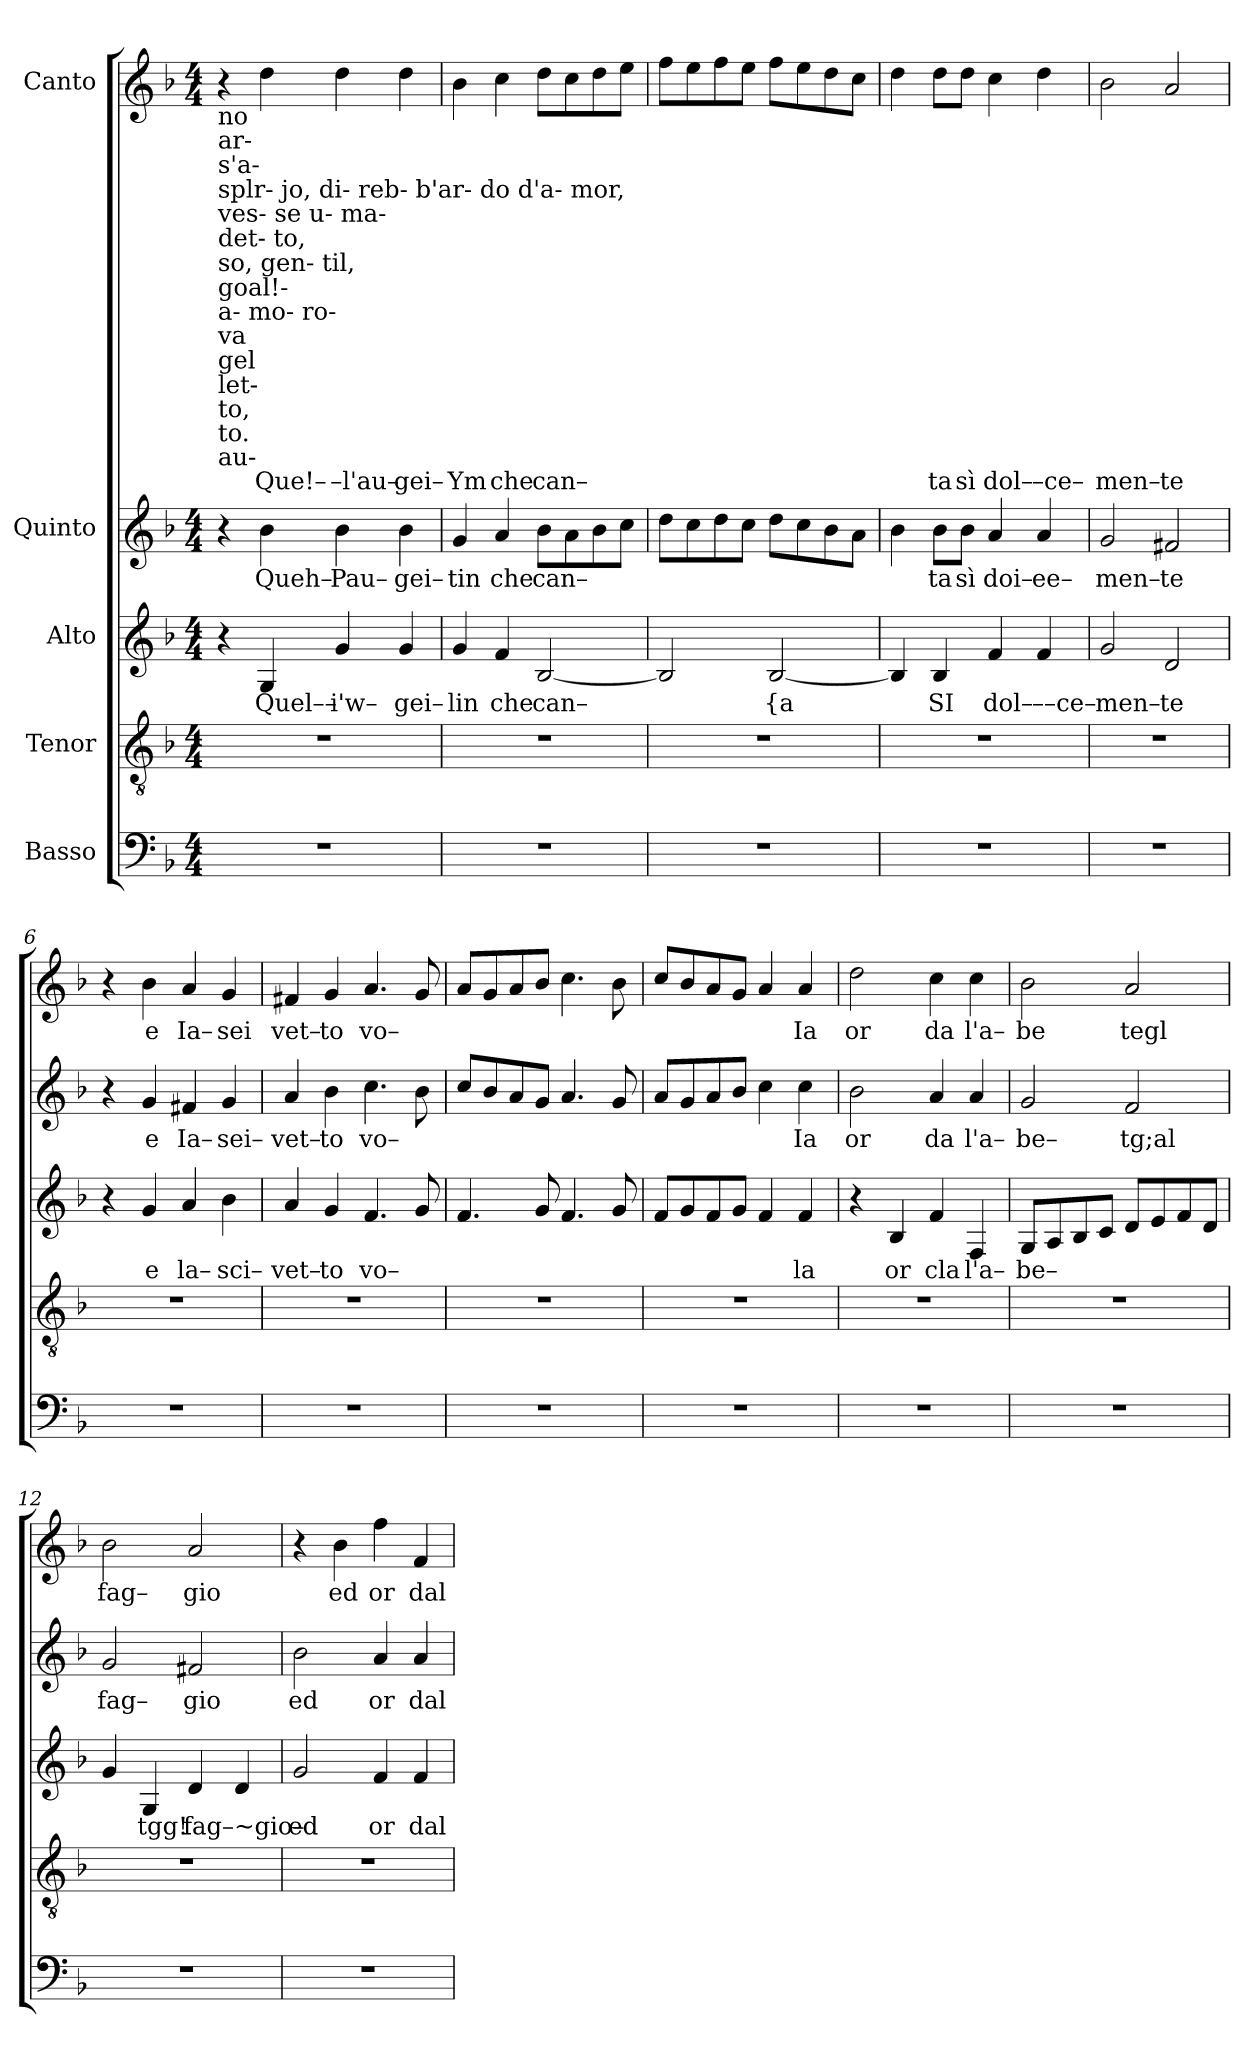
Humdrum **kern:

**kern	**kern	**kern	**text	**kern	**text	**kern	**text
*part5	*part4	*part3	*part3	*part2	*part2	*part1	*part1
*staff5	*staff4	*staff3	*staff3	*staff2	*staff2	*staff1	*staff1
*I"Basso	*I"Tenor	*I"Alto	*	*I"Quinto	*	*I"Canto	*
*clefF4	*clefGv2	*clefG2	*	*clefG2	*	*clefG2	*
*k[b-]	*k[b-]	*k[b-]	*	*k[b-]	*	*k[b-]	*
*F:	*F:	*F:	*	*F:	*	*F:	*
*M4/4	*M4/4	*M4/4	*	*M4/4	*	*M4/4	*
*MM120	*MM120	*MM120	*	*MM120	*	*MM120	*
=1	=1	=1	=1	=1	=1	=1	=1
!	!	!	!	!	!	!LO:TX:b:t=no	!
!	!	!	!	!	!	!LO:TX:b:t=ar-	!
!	!	!	!	!	!	!LO:TX:b:t=s'a-	!
!	!	!	!	!	!	!LO:TX:b:t=splr- jo, di- reb- b'ar- do d'a- mor,	!
!	!	!	!	!	!	!LO:TX:b:t=ves- se u- ma-	!
!	!	!	!	!	!	!LO:TX:b:t=det- to,	!
!	!	!	!	!	!	!LO:TX:b:t=so, gen- til,	!
!	!	!	!	!	!	!LO:TX:b:t=goal!-	!
!	!	!	!	!	!	!LO:TX:b:t=a- mo- ro-	!
!	!	!	!	!	!	!LO:TX:b:t=va	!
!	!	!	!	!	!	!LO:TX:b:t=gel	!
!	!	!	!	!	!	!LO:TX:b:t=let-	!
!	!	!	!	!	!	!LO:TX:b:t=to,	!
!	!	!	!	!	!	!LO:TX:b:t=to.	!
!	!	!	!	!	!	!LO:TX:b:t=au-	!
1r	1r	4r	.	4r	.	4r	.
!	!	!	!LO:LY:b	!	!LO:LY:b	!	!LO:LY:b
.	.	4G/	Quel––	4b-\	Queh–	4dd\	Que!–
!	!	!	!LO:LY:b	!	!LO:LY:b	!	!LO:LY:b
.	.	4g/	i'w–	4b-\	Pau–	4dd\	–l'au–
!	!	!	!LO:LY:b	!	!LO:LY:b	!	!LO:LY:b
.	.	4g/	gei–	4b-\	gei–	4dd\	gei–
=2	=2	=2	=2	=2	=2	=2	=2
!	!	!	!LO:LY:b	!	!LO:LY:b	!	!LO:LY:b
1r	1r	4g/	lin	4g/	tin	4b-\	Ym
!	!	!	!LO:LY:b	!	!LO:LY:b	!	!LO:LY:b
.	.	4f/	che	4a/	che	4cc\	che
!	!	!	!LO:LY:b	!	!LO:LY:b	!	!LO:LY:b
.	.	[2B-/	can–	8b-\L	can–	8dd\L	can–
.	.	.	.	8a\	.	8cc\	.
.	.	.	.	8b-\	.	8dd\	.
.	.	.	.	8cc\J	.	8ee\J	.
=3	=3	=3	=3	=3	=3	=3	=3
1r	1r	2B-/]	.	8dd\L	.	8ff\L	.
.	.	.	.	8cc\	.	8ee\	.
.	.	.	.	8dd\	.	8ff\	.
.	.	.	.	8cc\J	.	8ee\J	.
!	!	!	!LO:LY:b	!	!	!	!
.	.	[2B-/	{a	8dd\L	.	8ff\L	.
.	.	.	.	8cc\	.	8ee\	.
.	.	.	.	8b-\	.	8dd\	.
.	.	.	.	8a\J	.	8cc\J	.
=4	=4	=4	=4	=4	=4	=4	=4
1r	1r	4B-/]	.	4b-\	.	4dd\	.
!	!	!	!LO:LY:b	!	!LO:LY:b	!	!LO:LY:b
.	.	4B-/	SI	8b-\L	ta	8dd\L	ta
!	!	!	!	!	!LO:LY:b	!	!LO:LY:b
.	.	.	.	8b-\J	sì	8dd\J	sì
!	!	!	!LO:LY:b	!	!LO:LY:b	!	!LO:LY:b
.	.	4f/	dol–	4a/	doi–	4cc\	dol–
!	!	!	!LO:LY:b	!	!LO:LY:b	!	!LO:LY:b
.	.	4f/	––ce–	4a/	ee–	4dd\	–ce–
=5	=5	=5	=5	=5	=5	=5	=5
!	!	!	!LO:LY:b	!	!LO:LY:b	!	!LO:LY:b
1r	1r	2g/	men–	2g/	men–	2b-\	men–
!	!	!	!LO:LY:b	!	!LO:LY:b	!	!LO:LY:b
.	.	2d/	te	2f#X/	te	2a/	te
=6	=6	=6	=6	=6	=6	=6	=6
1r	1r	4r	.	4r	.	4r	.
!	!	!	!LO:LY:b	!	!LO:LY:b	!	!LO:LY:b
.	.	4g/	e	4g/	e	4b-\	e
!	!	!	!LO:LY:b	!	!LO:LY:b	!	!LO:LY:b
.	.	4a/	la–	4f#X/	Ia–	4a/	Ia–
!	!	!	!LO:LY:b	!	!LO:LY:b	!	!LO:LY:b
.	.	4b-\	sci–	4g/	sei–	4g/	sei
=7	=7	=7	=7	=7	=7	=7	=7
!	!	!	!LO:LY:b	!	!LO:LY:b	!	!LO:LY:b
1r	1r	4a/	vet–	4a/	vet–	4f#X/	vet–
!	!	!	!LO:LY:b	!	!LO:LY:b	!	!LO:LY:b
.	.	4g/	to	4b-\	to	4g/	to
!	!	!	!LO:LY:b	!	!LO:LY:b	!	!LO:LY:b
.	.	4.f/	vo–	4.cc\	vo–	4.a/	vo–
.	.	8g/	.	8b-\	.	8g/	.
=8	=8	=8	=8	=8	=8	=8	=8
1r	1r	4.f/	.	8cc/L	.	8a/L	.
.	.	.	.	8b-/	.	8g/	.
.	.	.	.	8a/	.	8a/	.
.	.	8g/	.	8g/J	.	8b-/J	.
.	.	4.f/	.	4.a/	.	4.cc\	.
.	.	8g/	.	8g/	.	8b-\	.
=9	=9	=9	=9	=9	=9	=9	=9
1r	1r	8f/L	.	8a/L	.	8cc/L	.
.	.	8g/	.	8g/	.	8b-/	.
.	.	8f/	.	8a/	.	8a/	.
.	.	8g/J	.	8b-/J	.	8g/J	.
.	.	4f/	.	4cc\	.	4a/	.
!	!	!	!LO:LY:b	!	!LO:LY:b	!	!LO:LY:b
.	.	4f/	la	4cc\	Ia	4a/	Ia
=10	=10	=10	=10	=10	=10	=10	=10
!	!	!	!	!	!LO:LY:b	!	!LO:LY:b
1r	1r	4r	.	2b-\	or	2dd\	or
!	!	!	!LO:LY:b	!	!	!	!
.	.	4B-/	or	.	.	.	.
!	!	!	!LO:LY:b	!	!LO:LY:b	!	!LO:LY:b
.	.	4f/	cla	4a/	da	4cc\	da
!	!	!	!LO:LY:b	!	!LO:LY:b	!	!LO:LY:b
.	.	4F/	l'a–	4a/	l'a–	4cc\	l'a–
=11	=11	=11	=11	=11	=11	=11	=11
!	!	!	!LO:LY:b	!	!LO:LY:b	!	!LO:LY:b
1r	1r	8G/L	be–	2g/	be–	2b-\	be
.	.	8A/	.	.	.	.	.
.	.	8B-/	.	.	.	.	.
.	.	8c/J	.	.	.	.	.
!	!	!	!	!	!LO:LY:b	!	!LO:LY:b
.	.	8d/L	.	2f/	tg;al	2a/	tegl
.	.	8e/	.	.	.	.	.
.	.	8f/	.	.	.	.	.
.	.	8d/J	.	.	.	.	.
=12	=12	=12	=12	=12	=12	=12	=12
!	!	!	!	!	!LO:LY:b	!	!LO:LY:b
1r	1r	4g/	.	2g/	fag–	2b-\	fag–
!	!	!	!LO:LY:b	!	!	!	!
.	.	4G/	tgg!	.	.	.	.
!	!	!	!LO:LY:b	!	!LO:LY:b	!	!LO:LY:b
.	.	4d/	fag–~gio–	2f#X/	gio	2a/	gio
.	.	4d/	.	.	.	.	.
=13	=13	=13	=13	=13	=13	=13	=13
!	!	!	!LO:LY:b	!	!LO:LY:b	!	!
1r	1r	2g/	ed	2b-\	ed	4r	.
!	!	!	!	!	!	!	!LO:LY:b
.	.	.	.	.	.	4b-\	ed
!	!	!	!LO:LY:b	!	!LO:LY:b	!	!LO:LY:b
.	.	4f/	or	4a/	or	4ff\	or
!	!	!	!LO:LY:b	!	!LO:LY:b	!	!LO:LY:b
.	.	4f/	dal	4a/	dal	4f/	dal
=	=	=	=	=	=	=	=
*-	*-	*-	*-	*-	*-	*-	*-
